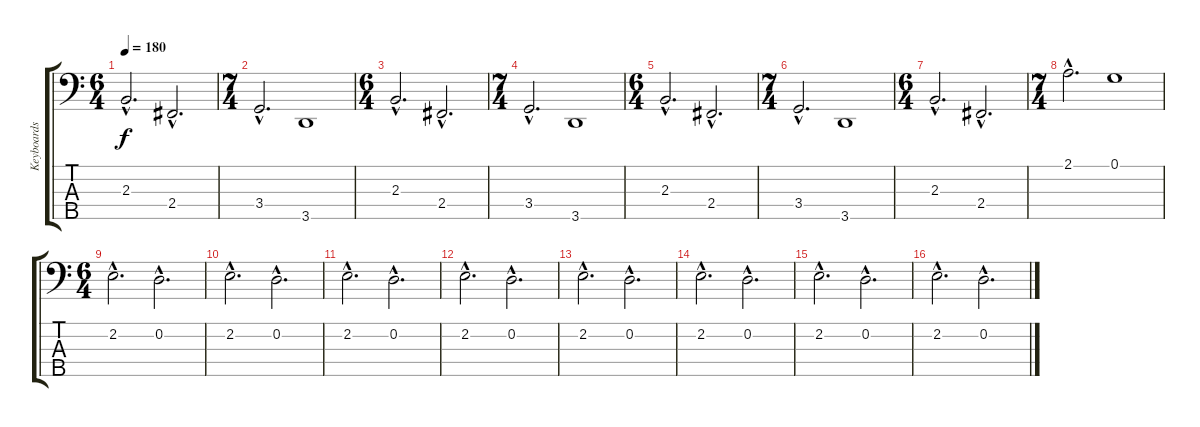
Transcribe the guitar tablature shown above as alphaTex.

\track ("Keyboards 1 Left" "Keyboards ") {instrument electricbassfinger}
\staff {score tabs}
\tuning (G2 D2 A1 E1 B0) {hide}
\ts (6 4)
\tempo 180
\clef f4
\ks c
2.3{hac}.2{d dy f} 2.4{hac}.2{d} |
\ts (7 4)
3.4{hac}.2{d} 3.5.1 |
\ts (6 4)
2.3{hac}.2{d} 2.4{hac}.2{d} |
\ts (7 4)
3.4{hac}.2{d} 3.5.1 |
\ts (6 4)
2.3{hac}.2{d} 2.4{hac}.2{d} |
\ts (7 4)
3.4{hac}.2{d} 3.5.1 |
\ts (6 4)
2.3{hac}.2{d} 2.4{hac}.2{d} |
\ts (7 4)
2.1{hac}.2{d} 0.1.1 |
\ts (6 4)
2.2{hac}.2{d} 0.2{hac}.2{d} |
2.2{hac}.2{d} 0.2{hac}.2{d} |
2.2{hac}.2{d} 0.2{hac}.2{d} |
2.2{hac}.2{d} 0.2{hac}.2{d} |
2.2{hac}.2{d} 0.2{hac}.2{d} |
2.2{hac}.2{d} 0.2{hac}.2{d} |
2.2{hac}.2{d} 0.2{hac}.2{d} |
2.2{hac}.2{d} 0.2{hac}.2{d}
